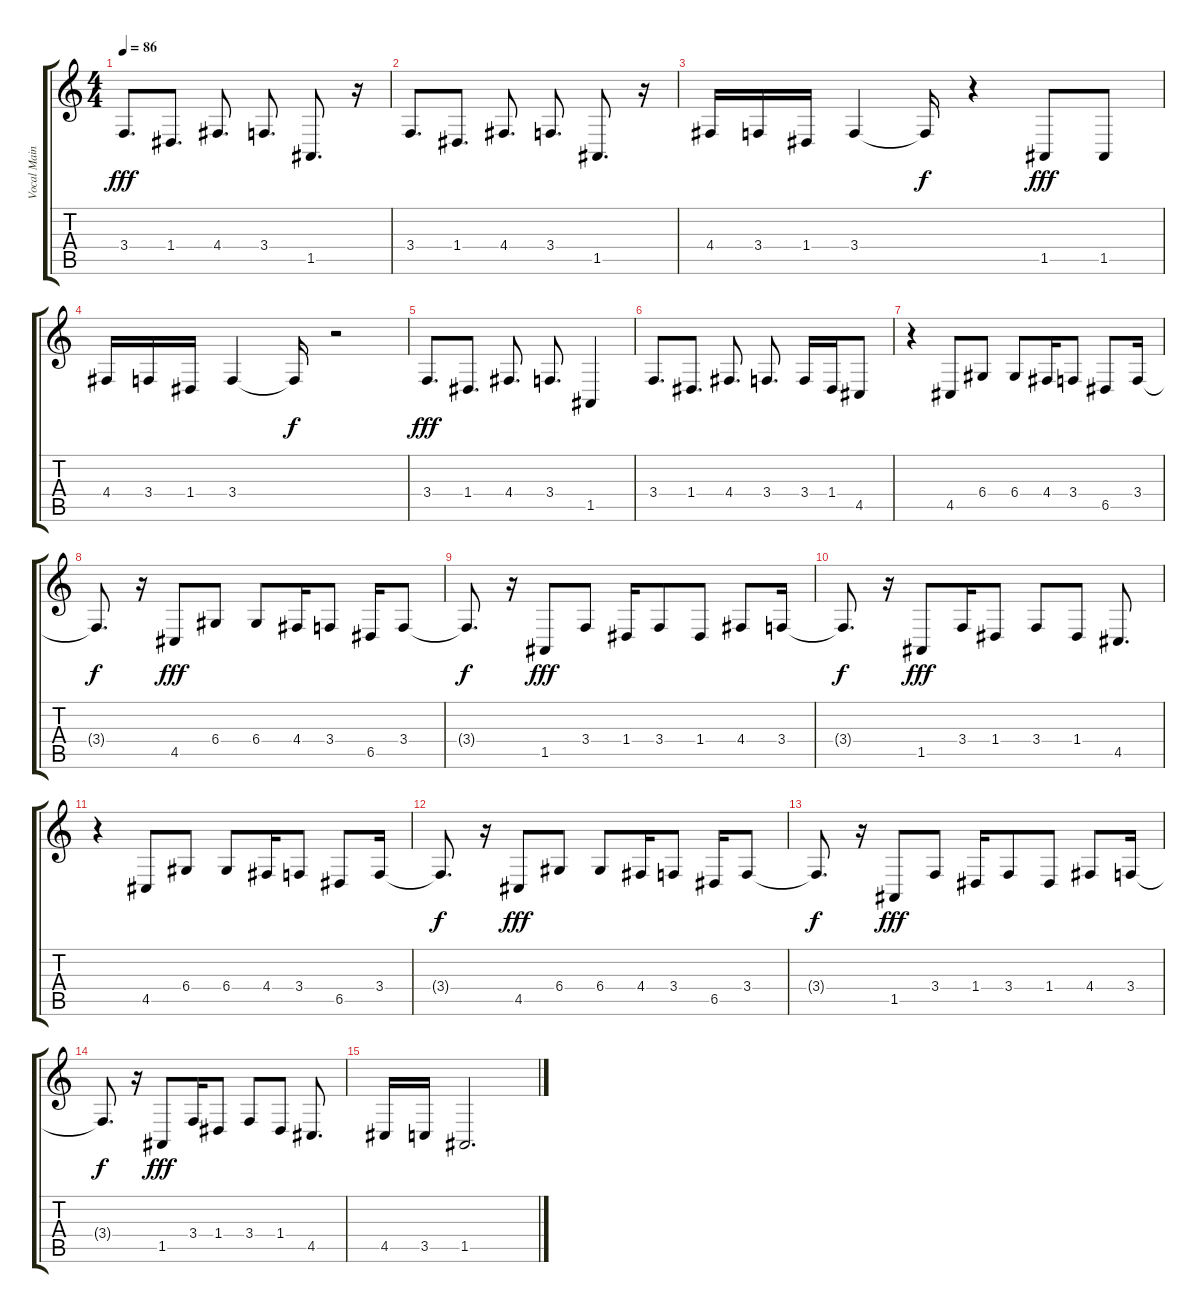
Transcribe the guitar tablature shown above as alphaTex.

\track ("Vocal Main" "Vocal Main") {instrument baritonesax}
\staff {score tabs}
\tuning (E4 B3 G3 D3 A2 E2) {hide}
\ts (4 4)
\tempo 86
\clef g2
\ks c
3.4.8{d dy fff} 1.4.8{d} 4.4.8{d} 3.4.8{d} 1.5.8{d} r.16 |
3.4.8{d} 1.4.8{d} 4.4.8{d} 3.4.8{d} 1.5.8{d} r.16 |
4.4.16 3.4.16 1.4.16 3.4.4 3.4{t}.16{dy f} r.4 1.5.8{dy fff} 1.5.8 |
4.4.16 3.4.16 1.4.16 3.4.4 3.4{t}.16{dy f} r.2 |
3.4.8{d dy fff} 1.4.8{d} 4.4.8{d} 3.4.8{d} 1.5.4 |
3.4.8{d} 1.4.8{d} 4.4.8{d} 3.4.8{d} 3.4.16 1.4.16 4.5.8 |
r.4 4.5.8 6.4.8 6.4.8 4.4.16 3.4.8 6.5.8 3.4.16 |
3.4{t}.8{d dy f} r.16 4.5.8{dy fff} 6.4.8 6.4.8 4.4.16 3.4.8 6.5.16 3.4.8 |
3.4{t}.8{d dy f} r.16 1.5.8{dy fff} 3.4.8 1.4.16 3.4.8 1.4.8 4.4.8 3.4.16 |
3.4{t}.8{d dy f} r.16 1.5.8{dy fff} 3.4.16 1.4.8 3.4.8 1.4.8 4.5.8{d} |
r.4 4.5.8 6.4.8 6.4.8 4.4.16 3.4.8 6.5.8 3.4.16 |
3.4{t}.8{d dy f} r.16 4.5.8{dy fff} 6.4.8 6.4.8 4.4.16 3.4.8 6.5.16 3.4.8 |
3.4{t}.8{d dy f} r.16 1.5.8{dy fff} 3.4.8 1.4.16 3.4.8 1.4.8 4.4.8 3.4.16 |
3.4{t}.8{d dy f} r.16 1.5.8{dy fff} 3.4.16 1.4.8 3.4.8 1.4.8 4.5.8{d} |
4.5.16 3.5.16 1.5.2{d}
